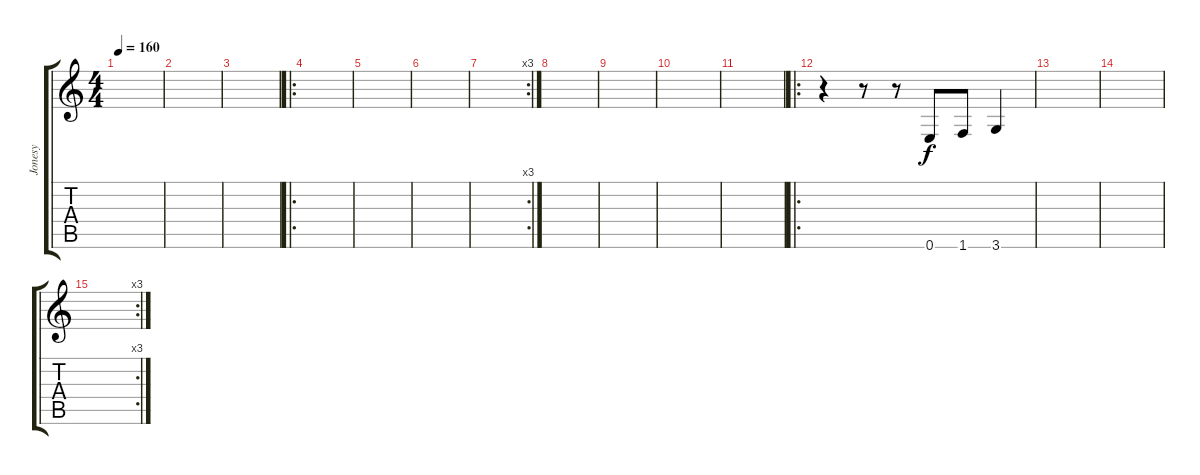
\track ("Jonesy" "Jonesy") {instrument electricbassfinger}
\staff {score tabs}
\tuning (E4 B3 G3 D3 A2 E2) {hide}
\ts (4 4)
\tempo 160
\clef g2
\ks c
|
|
|
\ro
|
|
|
\rc 3
|
|
|
|
|
\ro
r.4 r.8 r.8 0.6.8 1.6.8 3.6.4 |
|
|
\rc 3
